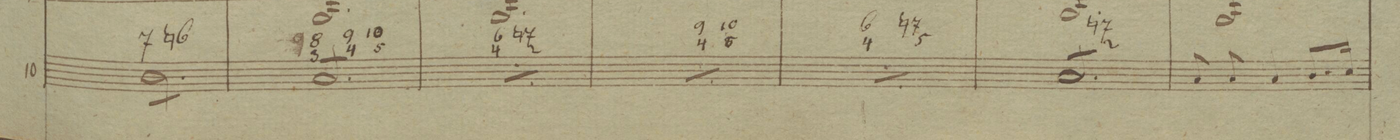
**kern	**fba	**dynam
*I"10.	*	*
*clefF4	*	*
*k[b-]	*	*
*M3/4	*	*
*tremolo	*	*
8F\L	7	.
8F\	.	.
8F\	.	.
8F\	.	.
8F\	6n	.
8F\J	.	.
=168	=168	=168
8C/L	8 3	.
8C/	.	.
8C/	9 4	.
8C/	.	.
8C/	10 5	.
8C/J	.	.
=169	=169	=169
*rep	*	*
8C/L	6 4	.
8C/	.	.
8C/	.	.
8C/	.	.
8C/	7n 2	.
8C/J	.	.
*Xrep	*	*
=170	=170	=170
*rep	*	*
8C/L	9 4	.
8C/	.	.
8C/	.	.
8C/	.	.
8C/	10 5	.
8C/J	.	.
*Xrep	*	*
=171	=171	=171
*rep	*	*
8C/L	6 4	.
8C/	.	.
8C/	.	.
8C/	.	.
8C/	7n 5	.
8C/J	.	.
*Xrep	*	*
=172	=172	=172
8C/L	7n 2	.
8C/	.	.
8C/	.	.
8C/	.	.
8C/	.	.
8C/J	.	.
=173	=173	=173
8C/	.	.
8C/	.	.
4C/	.	.
8.D/L	.	.
16E/Jk	.	.
=174	=174	=174
*-	*-	*-
